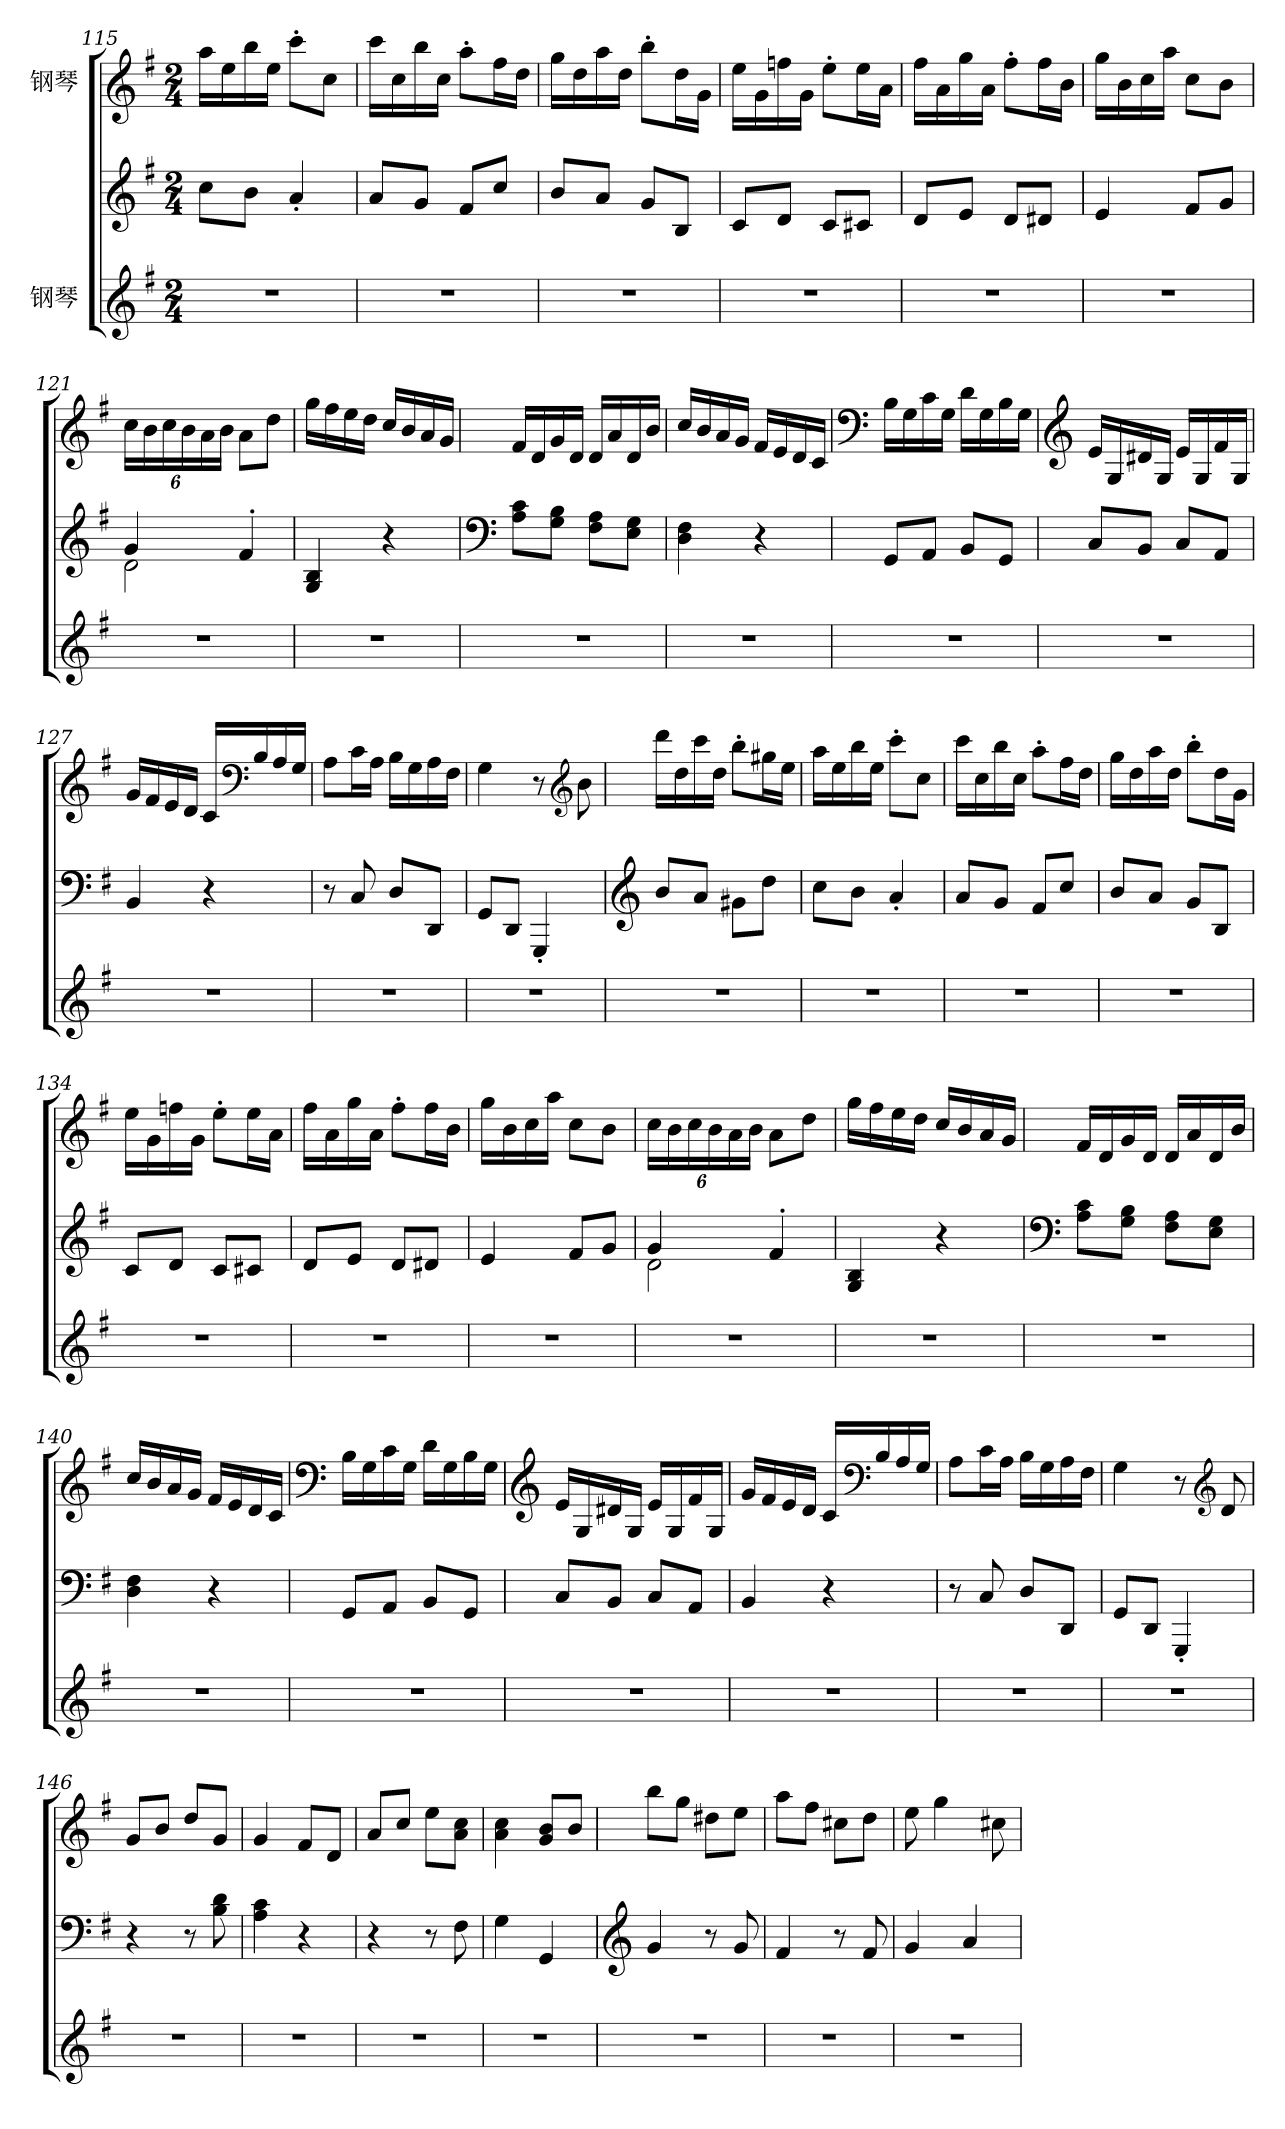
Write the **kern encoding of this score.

**kern	**kern	**kern
*part2	*part2	*part1
*staff3	*staff2	*staff1
*I"钢琴	*	*I"钢琴
*clefG2	*clefG2	*clefG2
*k[f#]	*k[f#]	*k[f#]
*M2/4	*M2/4	*M2/4
=115	=115	=115
2r	8cc\L	16aa\LL
.	.	16ee\
.	8b\J	16bb\
.	.	16ee\JJ
.	4a'/	8ccc'\L
.	.	8cc\J
=116	=116	=116
2r	8a/L	16ccc\LL
.	.	16cc\
.	8g/J	16bb\
.	.	16cc\JJ
.	8f#/L	8aa'\L
.	8cc/J	16ff#\L
.	.	16dd\JJ
!!LO:LB:g=z
=117	=117	=117
2r	8b/L	16gg\LL
.	.	16dd\
.	8a/J	16aa\
.	.	16dd\JJ
.	8g/L	8bb'\L
.	8B/J	16dd\L
.	.	16g\JJ
=118	=118	=118
2r	8c/L	16ee\LL
.	.	16g\
.	8d/J	16ffn\
.	.	16g\JJ
.	8c/L	8ee'\L
.	8c#X/J	16ee\L
.	.	16a\JJ
=119	=119	=119
2r	8d/L	16ff#\LL
.	.	16a\
.	8e/J	16gg\
.	.	16a\JJ
.	8d/L	8ff#'\L
.	8d#X/J	16ff#\L
.	.	16b\JJ
=120	=120	=120
2r	4e/	16gg\LL
.	.	16b\
.	.	16cc\
.	.	16aa\JJ
.	8f#/L	8cc\L
.	8g/J	8b\J
=121	=121	=121
*	*^	*
*	*	*	*Xbrackettup
2r	4g/	2d\	24cc\LL
.	.	.	24b\
.	.	.	24cc\
.	.	.	24b\
.	.	.	24a\
.	.	.	24b\JJ
.	4f#'/	.	8a\L
.	.	.	8dd\J
*	*v	*v	*
!!LO:PB:g=z
=122	=122	=122
2r	4G/ 4B/	16gg\LL
.	.	16ff#\
.	.	16ee\
.	.	16dd\JJ
.	4r	16cc/LL
.	.	16b/
.	.	16a/
.	.	16g/JJ
=123	=123	=123
*	*clefF4	*
2r	8A\ 8c\L	16f#/LL
.	.	16d/
.	8G\ 8B\J	16g/
.	.	16d/JJ
.	8F#\ 8A\L	16d/LL
.	.	16a/
.	8E\ 8G\J	16d/
.	.	16b/JJ
=124	=124	=124
2r	4D\ 4F#\	16cc/LL
.	.	16b/
.	.	16a/
.	.	16g/JJ
.	4r	16f#/LL
.	.	16e/
.	.	16d/
.	.	16c/JJ
=125	=125	=125
*	*	*clefF4
2r	8GG/L	16B\LL
.	.	16G\
.	8AA/J	16c\
.	.	16G\JJ
.	8BB/L	16d\LL
.	.	16G\
.	8GG/J	16B\
.	.	16G\JJ
!!LO:LB:g=z
=126	=126	=126
*	*	*clefG2
2r	8C/L	16e/LL
.	.	16G/
.	8BB/J	16d#X/
.	.	16G/JJ
.	8C/L	16e/LL
.	.	16G/
.	8AA/J	16f#/
.	.	16G/JJ
=127	=127	=127
2r	4BB/	16g/LL
.	.	16f#/
.	.	16e/
.	.	16d/JJ
.	4r	16c/LL
*	*	*clefF4
.	.	16B/
.	.	16A/
.	.	16G/JJ
=128	=128	=128
2r	8r	8A\L
.	8C/	16c\L
.	.	16A\JJ
.	8D/L	16B\LL
.	.	16G\
.	8DD/J	16A\
.	.	16F#\JJ
=129	=129	=129
2r	8GG/L	4G\
.	8DD/J	.
.	4GGG'/	8r
*	*	*clefG2
.	.	8b\
!!LO:LB:g=z
=130	=130	=130
*	*clefG2	*
2r	8b/L	16ddd\LL
.	.	16dd\
.	8a/J	16ccc\
.	.	16dd\JJ
.	8g#X\L	8bb'\L
.	8dd\J	16gg#X\L
.	.	16ee\JJ
=131	=131	=131
2r	8cc\L	16aa\LL
.	.	16ee\
.	8b\J	16bb\
.	.	16ee\JJ
.	4a'/	8ccc'\L
.	.	8cc\J
=132	=132	=132
2r	8a/L	16ccc\LL
.	.	16cc\
.	8g/J	16bb\
.	.	16cc\JJ
.	8f#/L	8aa'\L
.	8cc/J	16ff#\L
.	.	16dd\JJ
=133	=133	=133
2r	8b/L	16gg\LL
.	.	16dd\
.	8a/J	16aa\
.	.	16dd\JJ
.	8g/L	8bb'\L
.	8B/J	16dd\L
.	.	16g\JJ
=134	=134	=134
2r	8c/L	16ee\LL
.	.	16g\
.	8d/J	16ffn\
.	.	16g\JJ
.	8c/L	8ee'\L
.	8c#X/J	16ee\L
.	.	16a\JJ
!!LO:LB:g=z
=135	=135	=135
2r	8d/L	16ff#\LL
.	.	16a\
.	8e/J	16gg\
.	.	16a\JJ
.	8d/L	8ff#'\L
.	8d#X/J	16ff#\L
.	.	16b\JJ
=136	=136	=136
2r	4e/	16gg\LL
.	.	16b\
.	.	16cc\
.	.	16aa\JJ
.	8f#/L	8cc\L
.	8g/J	8b\J
=137	=137	=137
*	*^	*
2r	4g/	2d\	24cc\LL
.	.	.	24b\
.	.	.	24cc\
.	.	.	24b\
.	.	.	24a\
.	.	.	24b\JJ
.	4f#'/	.	8a\L
.	.	.	8dd\J
*	*v	*v	*
=138	=138	=138
2r	4G/ 4B/	16gg\LL
.	.	16ff#\
.	.	16ee\
.	.	16dd\JJ
.	4r	16cc/LL
.	.	16b/
.	.	16a/
.	.	16g/JJ
=139	=139	=139
*	*clefF4	*
2r	8A\ 8c\L	16f#/LL
.	.	16d/
.	8G\ 8B\J	16g/
.	.	16d/JJ
.	8F#\ 8A\L	16d/LL
.	.	16a/
.	8E\ 8G\J	16d/
.	.	16b/JJ
!!LO:PB:g=z
=140	=140	=140
2r	4D\ 4F#\	16cc/LL
.	.	16b/
.	.	16a/
.	.	16g/JJ
.	4r	16f#/LL
.	.	16e/
.	.	16d/
.	.	16c/JJ
=141	=141	=141
*	*	*clefF4
2r	8GG/L	16B\LL
.	.	16G\
.	8AA/J	16c\
.	.	16G\JJ
.	8BB/L	16d\LL
.	.	16G\
.	8GG/J	16B\
.	.	16G\JJ
=142	=142	=142
*	*	*clefG2
2r	8C/L	16e/LL
.	.	16G/
.	8BB/J	16d#X/
.	.	16G/JJ
.	8C/L	16e/LL
.	.	16G/
.	8AA/J	16f#/
.	.	16G/JJ
=143	=143	=143
2r	4BB/	16g/LL
.	.	16f#/
.	.	16e/
.	.	16d/JJ
.	4r	16c/LL
*	*	*clefF4
.	.	16B/
.	.	16A/
.	.	16G/JJ
!!LO:LB:g=z
=144	=144	=144
2r	8r	8A\L
.	8C/	16c\L
.	.	16A\JJ
.	8D/L	16B\LL
.	.	16G\
.	8DD/J	16A\
.	.	16F#\JJ
=145	=145	=145
2r	8GG/L	4G\
.	8DD/J	.
.	4GGG'/	8r
*	*	*clefG2
.	.	8d/
=146	=146	=146
2r	4r	8g/L
.	.	8b/J
.	8r	8dd/L
.	8B\ 8d\	8g/J
=147	=147	=147
2r	4A\ 4c\	4g/
.	4r	8f#/L
.	.	8d/J
=148	=148	=148
2r	4r	8a/L
.	.	8cc/J
.	8r	8ee\L
.	8F#\	8a\ 8cc\J
=149	=149	=149
2r	4G\	4a\ 4cc\
.	4GG/	8g/ 8b/L
.	.	8b/J
=150	=150	=150
*	*clefG2	*
2r	4g/	8bb\L
.	.	8gg\J
.	8r	8dd#X\L
.	8g/	8ee\J
!!LO:LB:g=z
=151	=151	=151
2r	4f#/	8aa\L
.	.	8ff#\J
.	8r	8cc#X\L
.	8f#/	8dd\J
=152	=152	=152
2r	4g/	8ee\
.	.	4gg\
.	4a/	.
.	.	8cc#X\
=	=	=
*-	*-	*-
